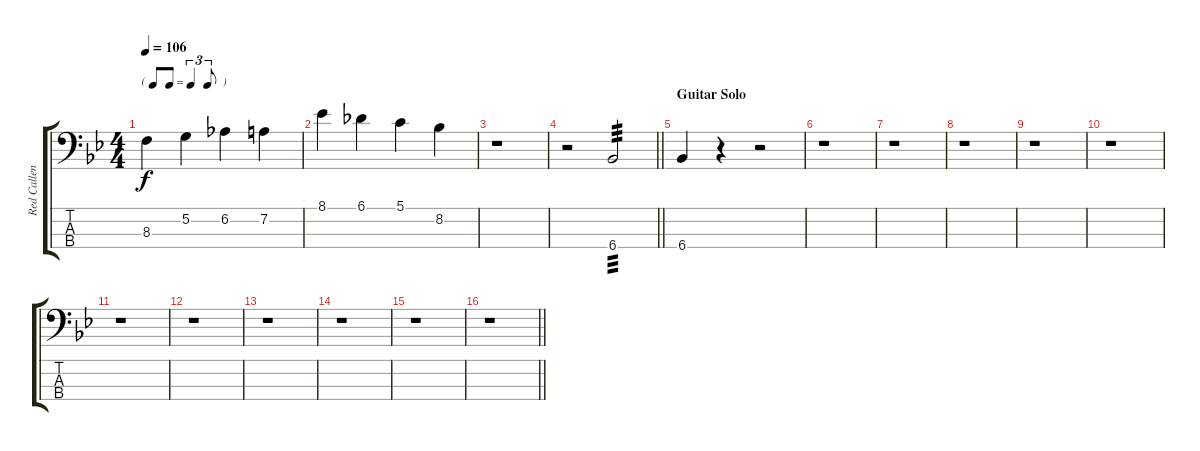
\track ("Red Callender - Double Bass" "Red Callen") {instrument acousticbass}
\staff {score tabs}
\tuning (G2 D2 A1 E1) {hide}
\ts (4 4)
\tf triplet8th
\tempo 106
\clef f4
\ks bb
8.3.4{dy f} 5.2.4 6.2.4 7.2.4 |
8.1.4 6.1.4 5.1.4 8.2.4 |
r.1 |
\barLineRight lightlight
r.2 6.4.2{tp 3} |
\section ("" "Guitar Solo")
6.4.4 r.4 r.2 |
r.1 |
r.1 |
r.1 |
r.1 |
r.1 |
r.1 |
r.1 |
r.1 |
r.1 |
r.1 |
\barLineRight lightlight
r.1
